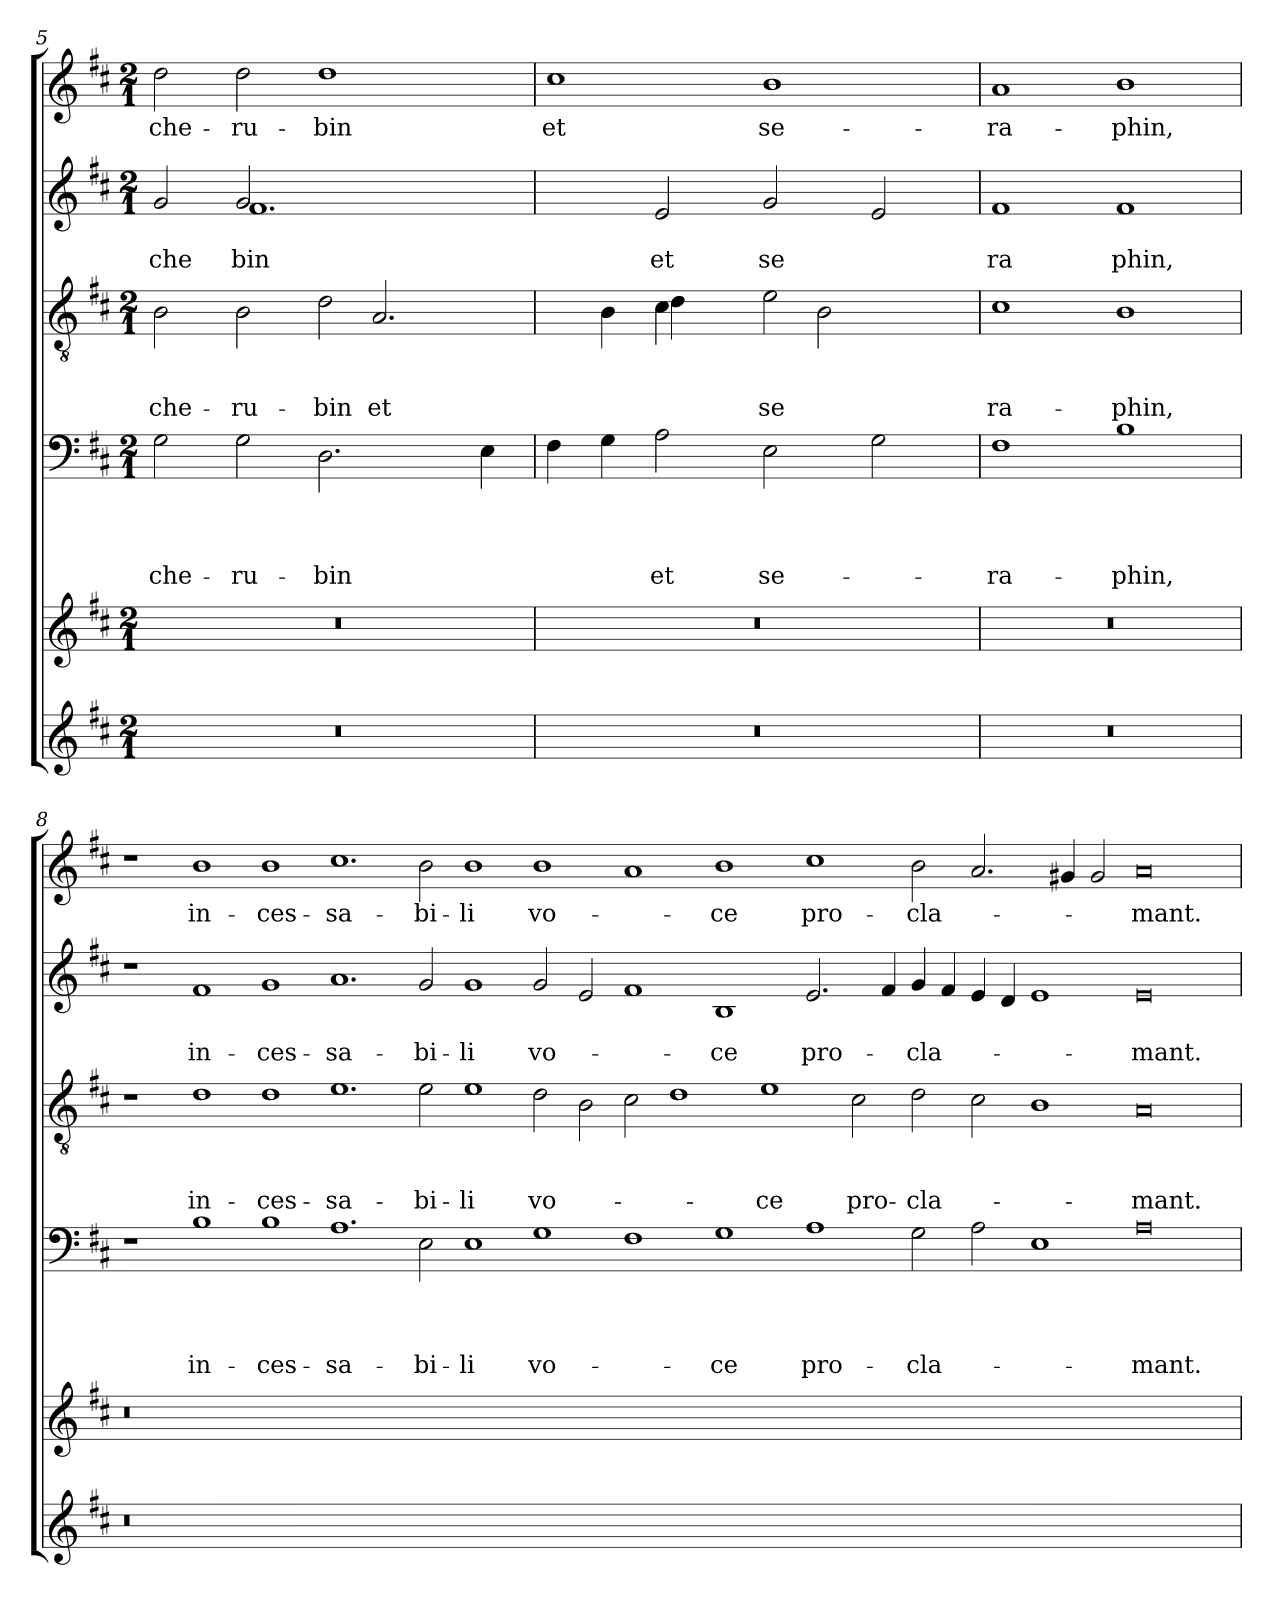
**kern	**kern	**kern	**text	**text	**text	**text	**kern	**text	**text	**text	**kern	**text	**text	**kern	**text
*part6	*part5	*part4	*part4	*part4	*part4	*part4	*part3	*part3	*part3	*part3	*part2	*part2	*part2	*part1	*part1
*staff6	*staff5	*staff4	*staff4	*staff4	*staff4	*staff4	*staff3	*staff3	*staff3	*staff3	*staff2	*staff2	*staff2	*staff1	*staff1
*clefG2	*clefG2	*clefF4	*	*	*	*	*clefGv2	*	*	*	*clefG2	*	*	*clefG2	*
*k[f#c#]	*k[f#c#]	*k[f#c#]	*	*	*	*	*k[f#c#]	*	*	*	*k[f#c#]	*	*	*k[f#c#]	*
*D:	*D:	*D:	*	*	*	*	*D:	*	*	*	*D:	*	*	*D:	*
*M2/1	*M2/1	*M2/1	*	*	*	*	*M2/1	*	*	*	*M2/1	*	*	*M2/1	*
=5	=5	=5	=5	=5	=5	=5	=5	=5	=5	=5	=5	=5	=5	=5	=5
!	!	!	!	!	!	!LO:LY:b	!	!	!	!LO:LY:b	!	!	!LO:LY:b	!	!LO:LY:b
*	*	*	*	*	*	*	*^	*	*	*	*^	*	*	*	*
0r	0r	2G\	.	.	.	che-	2B\	1ryy	.	.	che-	2g/	2ryy	.	che	2dd\	che-
!	!	!	!	!	!	!LO:LY:b	!	!	!	!	!LO:LY:b	!	!	!	!LO:LY:b	!	!
!	!	!	!	!	!	!	!	!	!	!	!	!	!	!	!LO:LY:b	!	!LO:LY:b
.	.	2G\	.	.	.	-ru-	2B\	.	.	.	-ru-	2g/	1.f#	.	bin	2dd\	-ru-
!	!	!	!	!	!	!LO:LY:b	!	!	!	!	!LO:LY:b	!	!	!	!	!	!LO:LY:b
.	.	2.D\	.	.	.	-bin	2d\	4ryy	.	.	-bin	1ryy	.	.	.	1dd	-bin
!	!	!	!	!	!	!	!	!	!	!	!LO:LY:b	!	!	!	!	!	!
.	.	.	.	.	.	.	.	2.A/	.	.	et	.	.	.	.	.	.
.	.	.	.	.	.	.	2ryy	.	.	.	.	.	.	.	.	.	.
.	.	4E\	.	.	.	.	.	.	.	.	.	.	.	.	.	.	.
*	*	*	*	*	*	*	*	*	*	*	*	*v	*v	*	*	*	*
=6!	=6!	=6!	=6!	=6!	=6!	=6!	=6!	=6!	=6!	=6!	=6!	=6!	=6!	=6!	=6!	=6!
*	*	*	*	*	*	*	*	*^	*	*	*	*	*	*	*	*
!	!	!	!	!	!	!	!	!	!	!	!	!	!	!	!	!	!LO:LY:b
0r	0r	4F#\	.	.	.	.	4ryy	2ryy	1ryy	.	.	.	2ryy	.	.	1cc#	et
.	.	4G\	.	.	.	.	4B\	.	.	.	.	.	.	.	.	.	.
!	!	!	!	!	!	!LO:LY:b	!	!	!	!	!	!	!	!	!LO:LY:b	!	!
.	.	2A\	.	.	.	et	4c#\	4d\	.	.	.	.	2e/	.	et	.	.
.	.	.	.	.	.	.	4ryy	4ryy	.	.	.	.	.	.	.	.	.
!	!	!	!	!	!	!LO:LY:b	!	!	!	!	!	!LO:LY:b	!	!	!LO:LY:b	!	!LO:LY:b
.	.	2E\	.	.	.	se-	1ryy	2e\	4ryy	.	.	se-	2g/	.	se	1b	se-
.	.	.	.	.	.	.	.	.	2B\	.	.	.	.	.	.	.	.
.	.	2G\	.	.	.	.	.	4ryy	.	.	.	.	2e/	.	.	.	.
.	.	.	.	.	.	.	.	4ryy	4ryy	.	.	.	.	.	.	.	.
=7!	=7!	=7!	=7!	=7!	=7!	=7!	=7!	=7!	=7!	=7!	=7!	=7!	=7!	=7!	=7!	=7!	=7!
!	!	!	!	!	!	!LO:LY:b	!	!	!	!	!	!LO:LY:b	!	!	!LO:LY:b	!	!LO:LY:b
*	*	*	*	*	*	*	*v	*v	*v	*	*	*	*	*	*	*	*
0r	0r	1F#	.	.	.	-ra-	1c#	.	.	-ra-	1f#	.	ra	1a	-ra-
!	!	!	!	!	!	!LO:LY:b	!	!	!	!LO:LY:b	!	!	!LO:LY:b	!	!LO:LY:b
.	.	1B	.	.	.	-phin,	1B	.	.	-phin,	1f#	.	phin,	1b	-phin,
!!LO:LB:g=z
=8!	=8!	=8!	=8!	=8!	=8!	=8!	=8!	=8!	=8!	=8!	=8!	=8!	=8!	=8!	=8!
0r	0r	1r	.	.	.	.	1r	.	.	.	1r	.	.	1r	.
!	!	!	!	!	!	!LO:LY:b	!	!	!	!LO:LY:b	!	!	!LO:LY:b	!	!LO:LY:b
.	.	1B	.	.	.	in-	1d	.	.	in-	1f#	.	in-	1b	in-
!	!	!	!	!	!	!LO:LY:b	!	!	!	!LO:LY:b	!	!	!LO:LY:b	!	!LO:LY:b
000.ryy	000.ryy	1B	.	.	.	-ces-	1d	.	.	-ces-	1g	.	-ces-	1b	-ces-
!	!	!	!	!	!	!LO:LY:b	!	!	!	!LO:LY:b	!	!	!LO:LY:b	!	!LO:LY:b
.	.	1.A	.	.	.	-sa-	1.e	.	.	-sa-	1.a	.	-sa-	1.cc#	-sa-
!	!	!	!	!	!	!LO:LY:b	!	!	!	!LO:LY:b	!	!	!LO:LY:b	!	!LO:LY:b
.	.	2E\	.	.	.	-bi-	2e\	.	.	-bi-	2g/	.	-bi-	2b\	-bi-
!	!	!	!	!	!	!LO:LY:b	!	!	!	!LO:LY:b	!	!	!LO:LY:b	!	!LO:LY:b
.	.	1E	.	.	.	-li	1e	.	.	-li	1g	.	-li	1b	-li
!	!	!	!	!	!	!LO:LY:b	!	!	!	!LO:LY:b	!	!	!LO:LY:b	!	!LO:LY:b
.	.	1G	.	.	.	vo-	2d\	.	.	vo-	2g/	.	vo-	1b	vo-
.	.	.	.	.	.	.	2B\	.	.	.	2e/	.	.	.	.
.	.	1F#	.	.	.	.	2c#\	.	.	.	1f#	.	.	1a	.
.	.	.	.	.	.	.	1d	.	.	.	.	.	.	.	.
!	!	!	!	!	!	!LO:LY:b	!	!	!	!	!	!	!LO:LY:b	!	!LO:LY:b
.	.	1G	.	.	.	-ce	.	.	.	.	1B	.	-ce	1b	-ce
!	!	!	!	!	!	!	!	!	!	!LO:LY:b	!	!	!	!	!
.	.	.	.	.	.	.	1e	.	.	-ce	.	.	.	.	.
!	!	!	!	!	!	!LO:LY:b	!	!	!	!	!	!	!LO:LY:b	!	!LO:LY:b
.	.	1A	.	.	.	pro-	.	.	.	.	2.e/	.	pro-	1cc#	pro-
!	!	!	!	!	!	!	!	!	!	!LO:LY:b	!	!	!	!	!
.	.	.	.	.	.	.	2c#\	.	.	pro-	.	.	.	.	.
.	.	.	.	.	.	.	.	.	.	.	4f#/	.	.	.	.
!	!	!	!	!	!	!LO:LY:b	!	!	!	!LO:LY:b	!	!	!LO:LY:b	!	!LO:LY:b
.	.	2G\	.	.	.	-cla-	2d\	.	.	-cla-	4g/	.	-cla-	2b\	-cla-
.	.	.	.	.	.	.	.	.	.	.	4f#/	.	.	.	.
.	.	2A\	.	.	.	.	2c#\	.	.	.	4e/	.	.	2.a/	.
.	.	.	.	.	.	.	.	.	.	.	4d/	.	.	.	.
.	.	1E	.	.	.	.	1B	.	.	.	1e	.	.	.	.
.	.	.	.	.	.	.	.	.	.	.	.	.	.	4g#X/	.
.	.	.	.	.	.	.	.	.	.	.	.	.	.	2g#/	.
!	!	!	!	!	!	!LO:LY:b	!	!	!	!LO:LY:b	!	!	!LO:LY:b	!	!LO:LY:b
.	.	0A	.	.	.	-mant.	0A	.	.	-mant.	0e	.	-mant.	0a	-mant.
=!	=!	=!	=!	=!	=!	=!	=!	=!	=!	=!	=!	=!	=!	=!	=!
*-	*-	*-	*-	*-	*-	*-	*-	*-	*-	*-	*-	*-	*-	*-	*-
